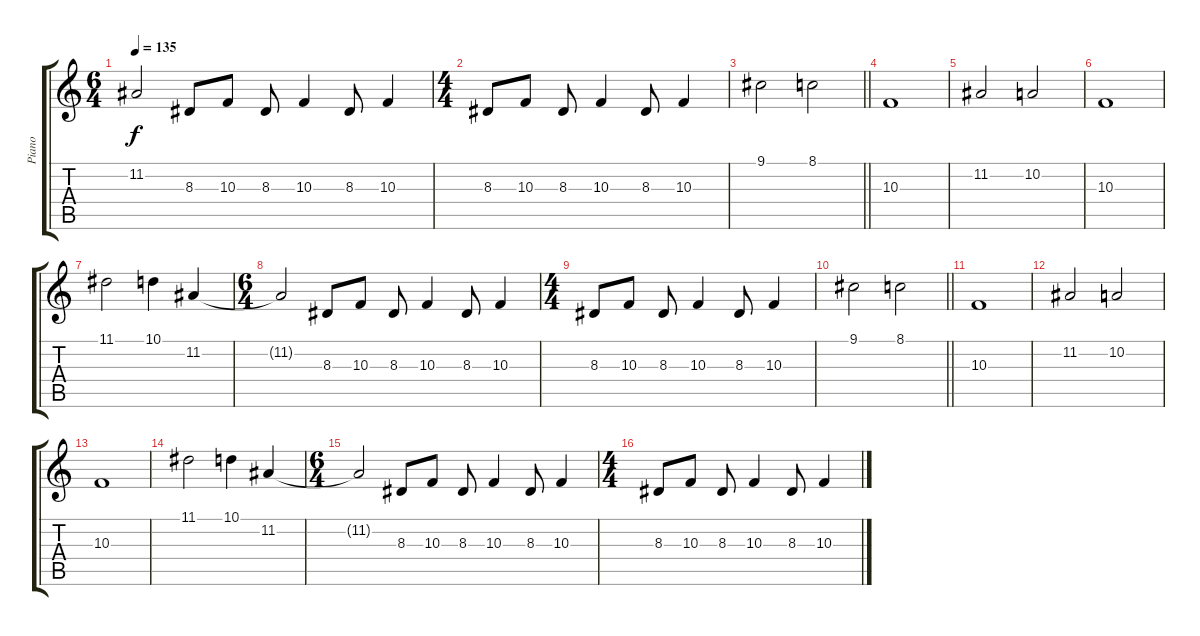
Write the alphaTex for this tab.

\track ("Piano" "Piano") {instrument brightacousticpiano}
\staff {score tabs}
\tuning (E4 B3 G3 D3 A2 E2) {hide}
\ts (6 4)
\tempo 135
\clef g2
\ks c
11.2{t}.2{dy f} 8.3.8 10.3.8 8.3.8 10.3.4 8.3.8 10.3.4 |
\ts (4 4)
8.3.8 10.3.8 8.3.8 10.3.4 8.3.8 10.3.4 |
\barLineRight lightlight
9.1.2 8.1.2 |
10.3.1 |
11.2.2 10.2.2 |
10.3.1 |
11.1.2 10.1.4 11.2.4 |
\ts (6 4)
11.2{t}.2 8.3.8 10.3.8 8.3.8 10.3.4 8.3.8 10.3.4 |
\ts (4 4)
8.3.8 10.3.8 8.3.8 10.3.4 8.3.8 10.3.4 |
\barLineRight lightlight
9.1.2 8.1.2 |
10.3.1{volume 9} |
11.2.2 10.2.2 |
10.3.1 |
11.1.2 10.1.4 11.2.4 |
\ts (6 4)
11.2{t}.2{volume 5} 8.3.8 10.3.8 8.3.8 10.3.4 8.3.8 10.3.4 |
\ts (4 4)
8.3.8 10.3.8 8.3.8 10.3.4 8.3.8 10.3.4
